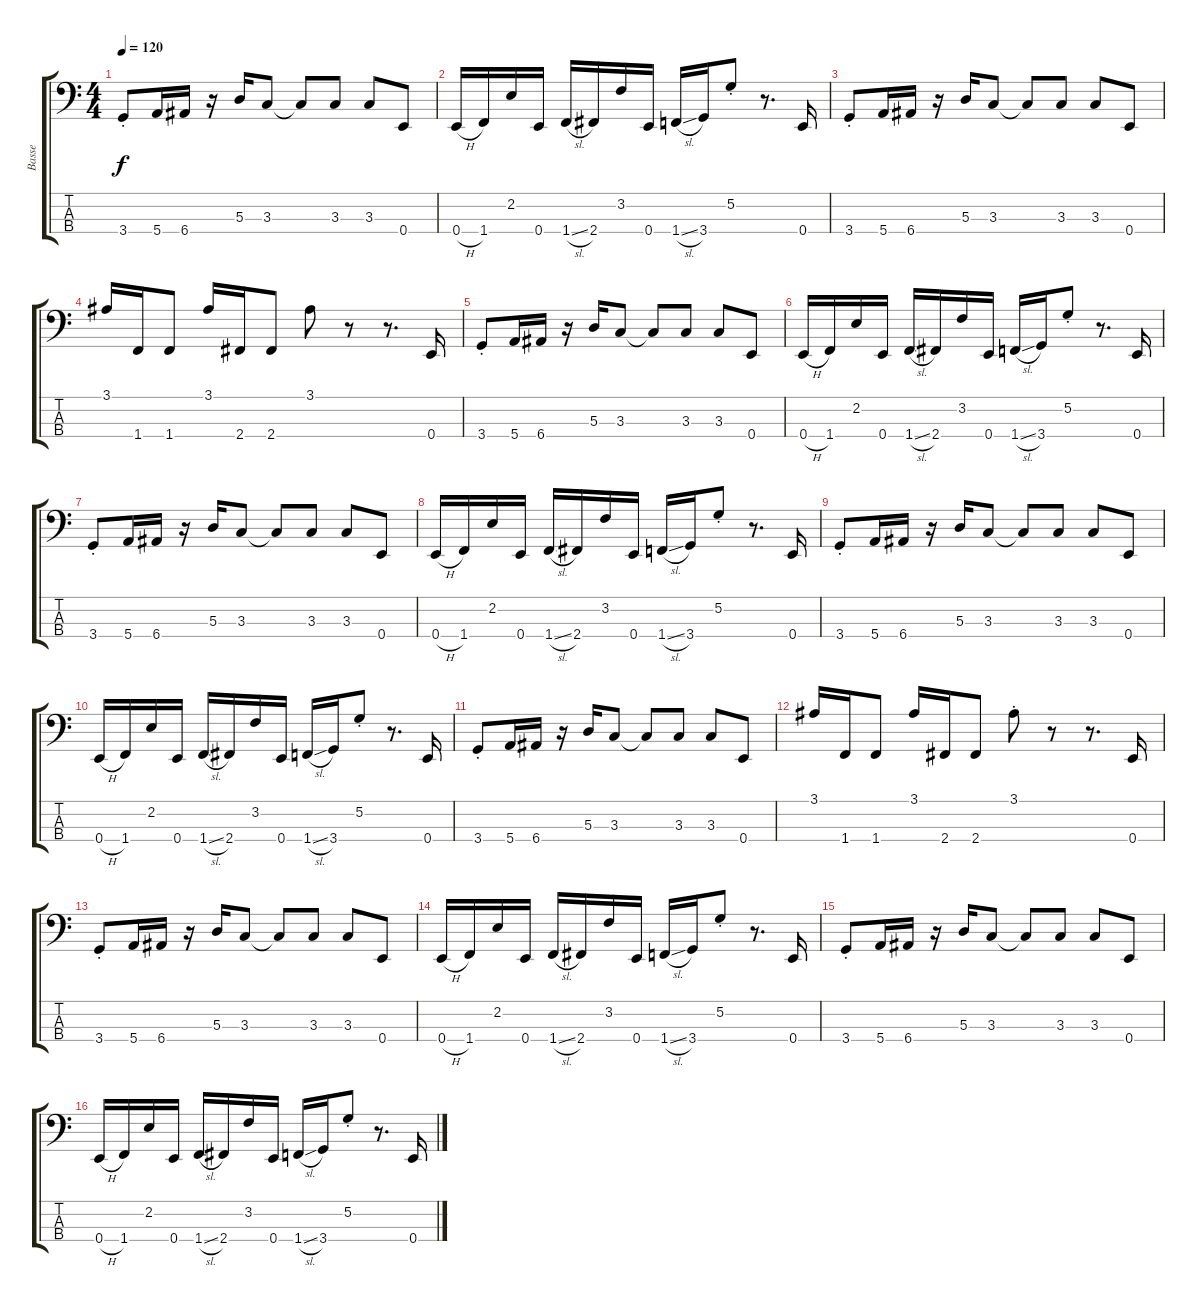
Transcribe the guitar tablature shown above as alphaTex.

\track ("Basse" "Basse") {instrument electricbassfinger}
\staff {score tabs}
\tuning (G2 D2 A1 E1) {hide}
\ts (4 4)
\tempo 120
\clef f4
\ks c
3.4{st}.8{dy f} 5.4.16 6.4.16 r.16 5.3.16 3.3.8 3.3{t}.8 3.3.8 3.3.8 0.4.8 |
0.4{h}.16 1.4.16 2.2.16 0.4.16 1.4{sl}.16 2.4.16 3.2.16 0.4.16 1.4{sl}.16 3.4.16 5.2{st}.8 r.8{d} 0.4.16 |
3.4{st}.8 5.4.16 6.4.16 r.16 5.3.16 3.3.8 3.3{t}.8 3.3.8 3.3.8 0.4.8 |
3.1.16 1.4.16 1.4.8 3.1.16 2.4.16 2.4.8 3.1.8 r.8 r.8{d} 0.4.16 |
3.4{st}.8 5.4.16 6.4.16 r.16 5.3.16 3.3.8 3.3{t}.8 3.3.8 3.3.8 0.4.8 |
0.4{h}.16 1.4.16 2.2.16 0.4.16 1.4{sl}.16 2.4.16 3.2.16 0.4.16 1.4{sl}.16 3.4.16 5.2{st}.8 r.8{d} 0.4.16 |
3.4{st}.8 5.4.16 6.4.16 r.16 5.3.16 3.3.8 3.3{t}.8 3.3.8 3.3.8 0.4.8 |
0.4{h}.16 1.4.16 2.2.16 0.4.16 1.4{sl}.16 2.4.16 3.2.16 0.4.16 1.4{sl}.16 3.4.16 5.2{st}.8 r.8{d} 0.4.16 |
3.4{st}.8 5.4.16 6.4.16 r.16 5.3.16 3.3.8 3.3{t}.8 3.3.8 3.3.8 0.4.8 |
0.4{h}.16 1.4.16 2.2.16 0.4.16 1.4{sl}.16 2.4.16 3.2.16 0.4.16 1.4{sl}.16 3.4.16 5.2{st}.8 r.8{d} 0.4.16 |
3.4{st}.8 5.4.16 6.4.16 r.16 5.3.16 3.3.8 3.3{t}.8 3.3.8 3.3.8 0.4.8 |
3.1.16 1.4.16 1.4.8 3.1.16 2.4.16 2.4.8 3.1{st}.8 r.8 r.8{d} 0.4.16 |
3.4{st}.8 5.4.16 6.4.16 r.16 5.3.16 3.3.8 3.3{t}.8 3.3.8 3.3.8 0.4.8 |
0.4{h}.16 1.4.16 2.2.16 0.4.16 1.4{sl}.16 2.4.16 3.2.16 0.4.16 1.4{sl}.16 3.4.16 5.2{st}.8 r.8{d} 0.4.16 |
3.4{st}.8 5.4.16 6.4.16 r.16 5.3.16 3.3.8 3.3{t}.8 3.3.8 3.3.8 0.4.8 |
0.4{h}.16 1.4.16 2.2.16 0.4.16 1.4{sl}.16 2.4.16 3.2.16 0.4.16 1.4{sl}.16 3.4.16 5.2{st}.8 r.8{d} 0.4.16
